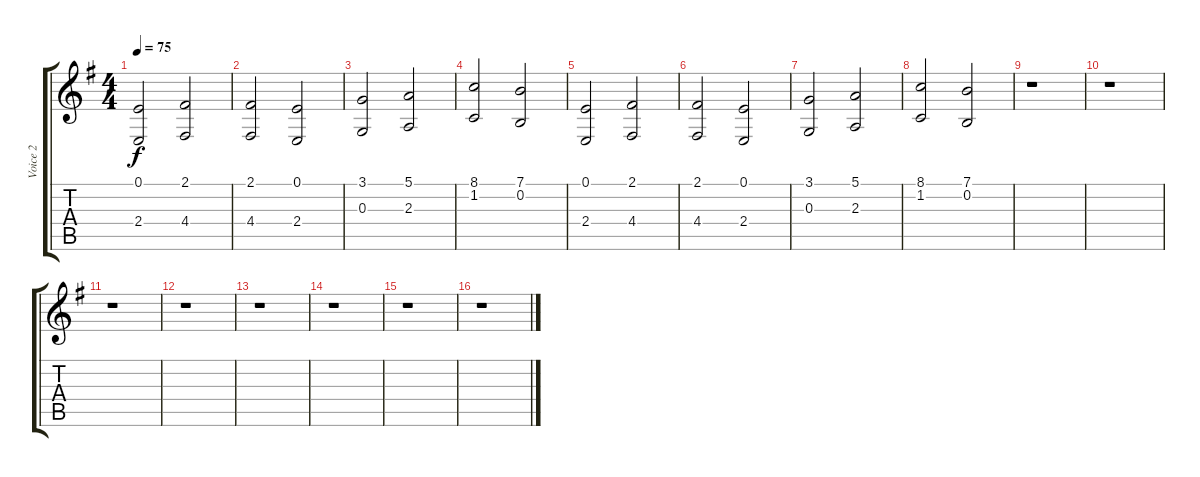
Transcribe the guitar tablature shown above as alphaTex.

\track ("Voice 2" "Voice 2") {instrument stringensemble1}
\staff {score tabs}
\tuning (E4 B3 G3 D3 A2 E2) {hide}
\ts (4 4)
\tempo 75
\clef g2
\ks eminor
(0.1 2.4).2{dy f} (2.1 4.4).2 |
(2.1 4.4).2 (0.1 2.4).2 |
(3.1 0.3).2 (5.1 2.3).2 |
(8.1 1.2).2 (7.1 0.2).2 |
(0.1 2.4).2 (2.1 4.4).2 |
(2.1 4.4).2 (0.1 2.4).2 |
(3.1 0.3).2 (5.1 2.3).2 |
(8.1 1.2).2 (7.1 0.2).2 |
r.1 |
r.1 |
r.1 |
r.1 |
r.1 |
r.1 |
r.1 |
r.1
